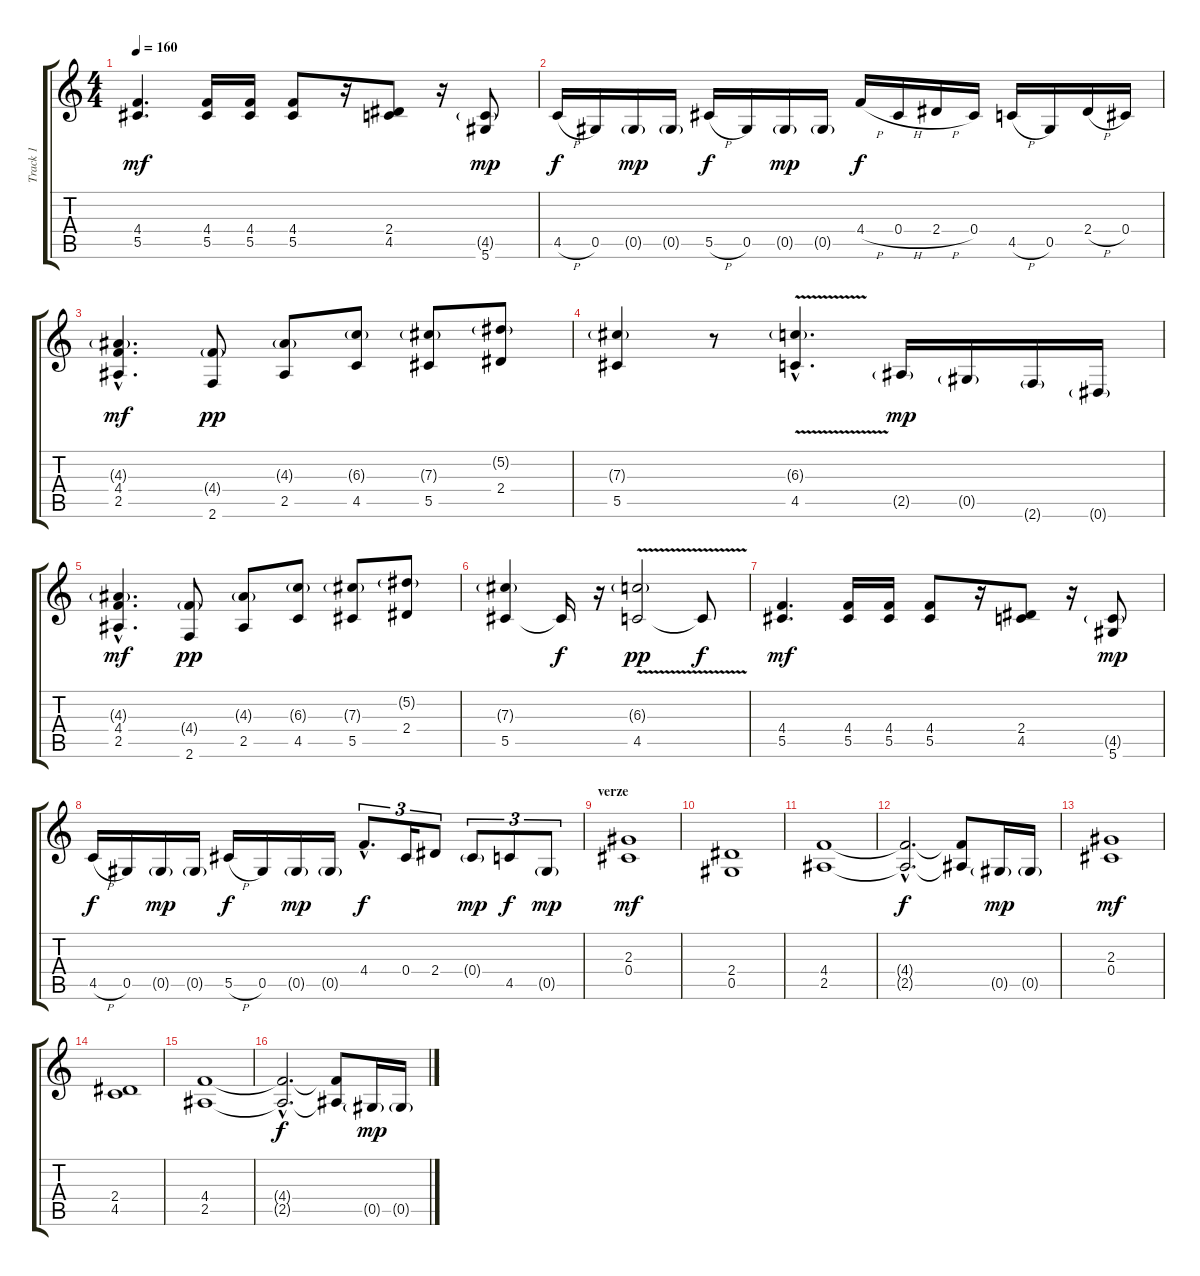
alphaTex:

\track ("Track 1" "Track 1") {instrument overdrivenguitar}
\staff {score tabs}
\tuning (Eb4 Bb3 Gb3 Db3 Ab2 Eb2) {hide}
\ts (4 4)
\tempo 160
\clef g2
\ks c
(4.4 5.5).4{d dy mf} (4.4 5.5).16 (4.4 5.5).16 (4.4 5.5).8 r.16 (2.4 4.5).8 r.16 (4.5{g} 5.6).8{dy mp} |
4.5{h}.16{dy f} 0.5.16 0.5{g}.16{dy mp} 0.5{g}.16 5.5{h}.16{dy f} 0.5.16 0.5{g}.16{dy mp} 0.5{g}.16 4.4{h}.16{dy f} 0.4{h}.16 2.4{h}.16 0.4.16 4.5{h}.16 0.5.16 2.4{h}.16 0.4.16 |
(4.3{g hac} 4.4 2.5).4{d dy mf} (4.4{g} 2.6).8{dy pp} (4.3{g} 2.5).8 (6.3{g} 4.5).8 (7.3{g} 5.5).8 (5.2{g} 2.4).8 |
(7.3{g} 5.5).4 r.8 (6.3{v g hac} 4.5{v hac}).4{d} 2.5{g}.16{dy mp} 0.5{g}.16 2.6{g}.16 0.6{g}.16 |
(4.3{g hac} 4.4 2.5).4{d dy mf} (4.4{g} 2.6).8{dy pp} (4.3{g} 2.5).8 (6.3{g} 4.5).8 (7.3{g} 5.5).8 (5.2{g} 2.4).8 |
(7.3{g} 5.5).4 5.5{t}.16{dy f} r.16 (6.3{v g} 4.5{v}).2{dy pp} 4.5{t}.8{dy f} |
(4.4 5.5).4{d dy mf} (4.4 5.5).16 (4.4 5.5).16 (4.4 5.5).8 r.16 (2.4 4.5).8 r.16 (4.5{g} 5.6).8{dy mp} |
4.5{h}.16{dy f} 0.5.16 0.5{g}.16{dy mp} 0.5{g}.16 5.5{h}.16{dy f} 0.5.16 0.5{g}.16{dy mp} 0.5{g}.16 4.4{hac}.8{d tu (3 2) dy f} 0.4.16{tu (3 2)} 2.4.8{tu (3 2)} 0.4{g}.8{tu (3 2) dy mp} 4.5.8{tu (3 2) dy f} 0.5{g}.8{tu (3 2) dy mp} |
\section ("" "verze")
(2.3 0.4).1{dy mf} |
(2.4 0.5).1 |
(4.4 2.5).1 |
(4.4{hac t} 2.5{hac t}).2{d dy f} (4.4{t} 2.5{t}).8 0.5{g}.16{dy mp} 0.5{g}.16 |
(2.3 0.4).1{dy mf} |
(2.4 4.5).1 |
(4.4 2.5).1 |
(4.4{hac t} 2.5{hac t}).2{d dy f} (4.4{t} 2.5{t}).8 0.5{g}.16{dy mp} 0.5{g}.16
